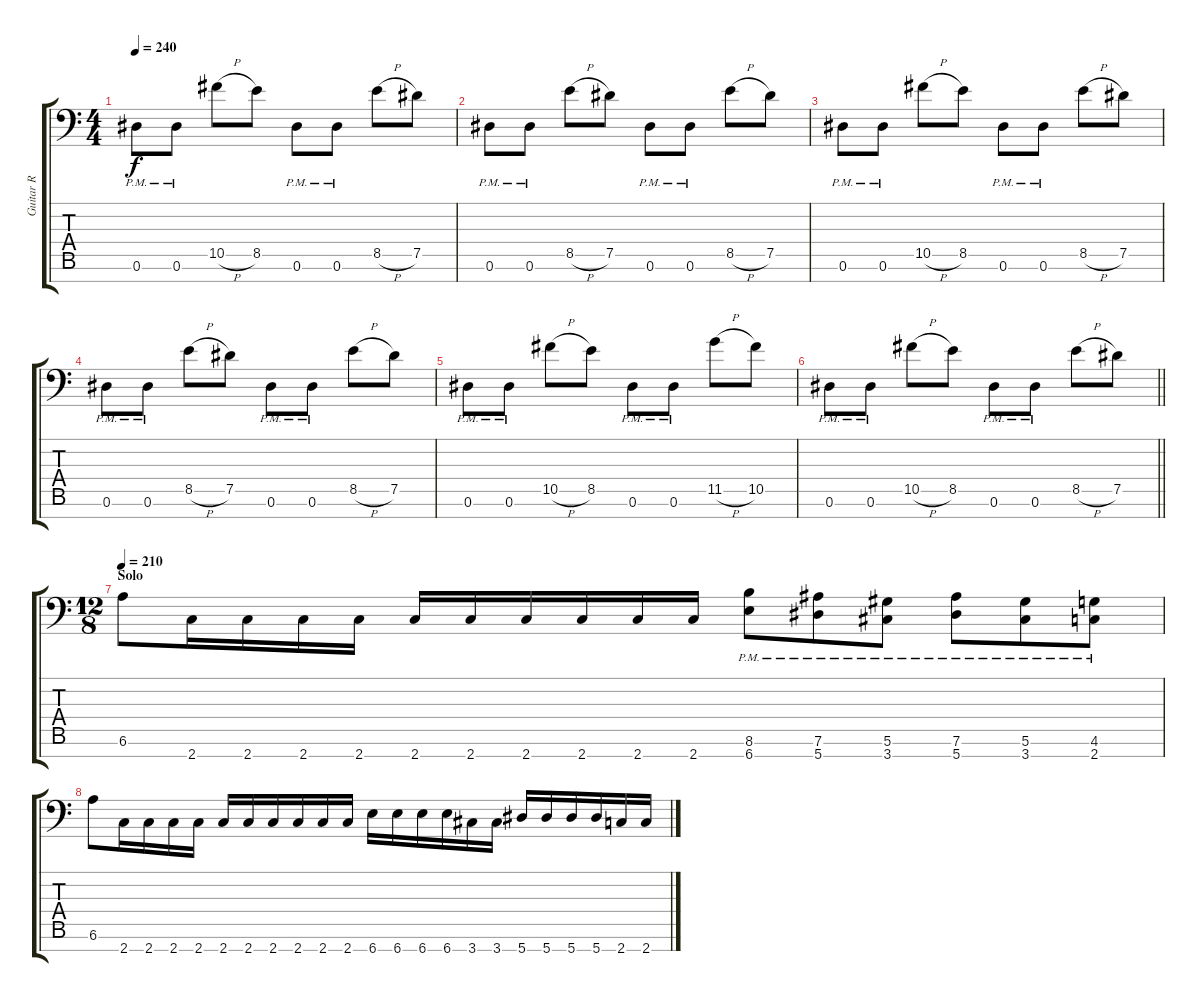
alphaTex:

\track ("Guitar R" "Guitar R") {instrument distortionguitar}
\staff {score tabs}
\tuning (Eb4 Bb3 Gb3 Db3 Ab2 Eb2 Bb1) {hide}
\ts (4 4)
\tempo 240
\clef f4
\ks c
0.6{pm}.8{dy f} 0.6{pm}.8 10.5{h}.8 8.5.8 0.6{pm}.8 0.6{pm}.8 8.5{h}.8 7.5.8 |
0.6{pm}.8 0.6{pm}.8 8.5{h}.8 7.5.8 0.6{pm}.8 0.6{pm}.8 8.5{h}.8 7.5.8 |
0.6{pm}.8 0.6{pm}.8 10.5{h}.8 8.5.8 0.6{pm}.8 0.6{pm}.8 8.5{h}.8 7.5.8 |
0.6{pm}.8 0.6{pm}.8 8.5{h}.8 7.5.8 0.6{pm}.8 0.6{pm}.8 8.5{h}.8 7.5.8 |
0.6{pm}.8 0.6{pm}.8 10.5{h}.8 8.5.8 0.6{pm}.8 0.6{pm}.8 11.5{h}.8 10.5.8 |
\barLineRight lightlight
0.6{pm}.8 0.6{pm}.8 10.5{h}.8 8.5.8 0.6{pm}.8 0.6{pm}.8 8.5{h}.8 7.5.8 |
\ts (12 8)
\section ("" "Solo")
\tempo 210
6.6.8 2.7.16 2.7.16 2.7.16 2.7.16 2.7.16 2.7.16 2.7.16 2.7.16 2.7.16 2.7.16 (8.6{pm} 6.7{pm}).8 (7.6{pm} 5.7{pm}).8 (5.6{pm} 3.7{pm}).8 (7.6{pm} 5.7{pm}).8 (5.6{pm} 3.7{pm}).8 (4.6{pm} 2.7{pm}).8 |
6.6.8 2.7.16 2.7.16 2.7.16 2.7.16 2.7.16 2.7.16 2.7.16 2.7.16 2.7.16 2.7.16 6.7.16 6.7.16 6.7.16 6.7.16 3.7.16 3.7.16 5.7.16 5.7.16 5.7.16 5.7.16 2.7.16 2.7.16
